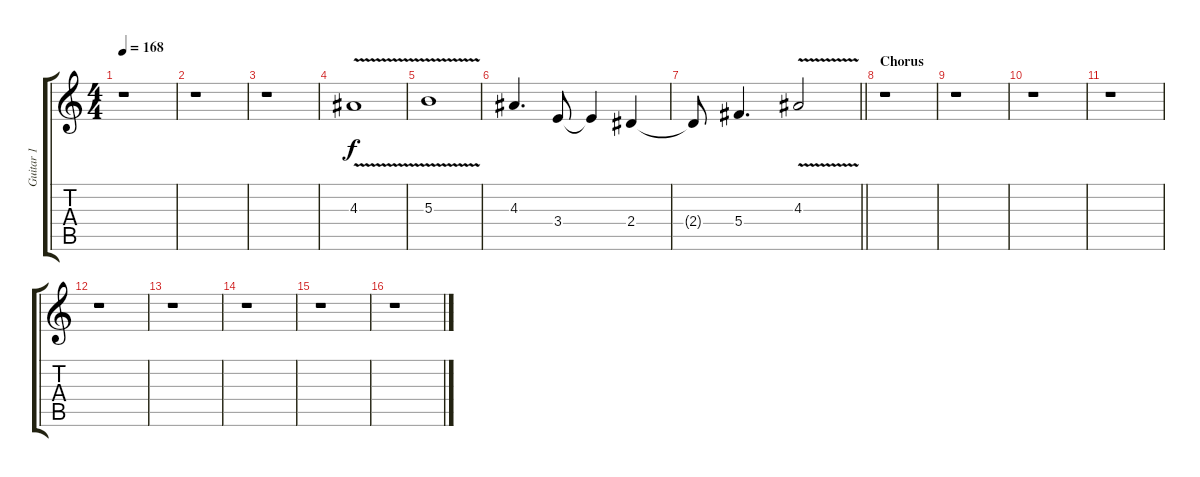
\track ("Guitar 1" "Guitar 1") {instrument distortionguitar}
\staff {score tabs}
\tuning (Eb4 Bb3 Gb3 Db3 Ab2 Eb2) {hide}
\ts (4 4)
\tempo 168
\clef g2
\ks c
r.1{dy f} |
r.1 |
r.1 |
4.3{v}.1 |
5.3{v}.1 |
4.3.4{d} 3.4.8 3.4{t}.4 2.4.4 |
\barLineRight lightlight
2.4{t}.8 5.4.4{d} 4.3{v}.2 |
\section ("" "Chorus")
r.1 |
r.1 |
r.1 |
r.1 |
r.1 |
r.1 |
r.1 |
r.1 |
r.1
